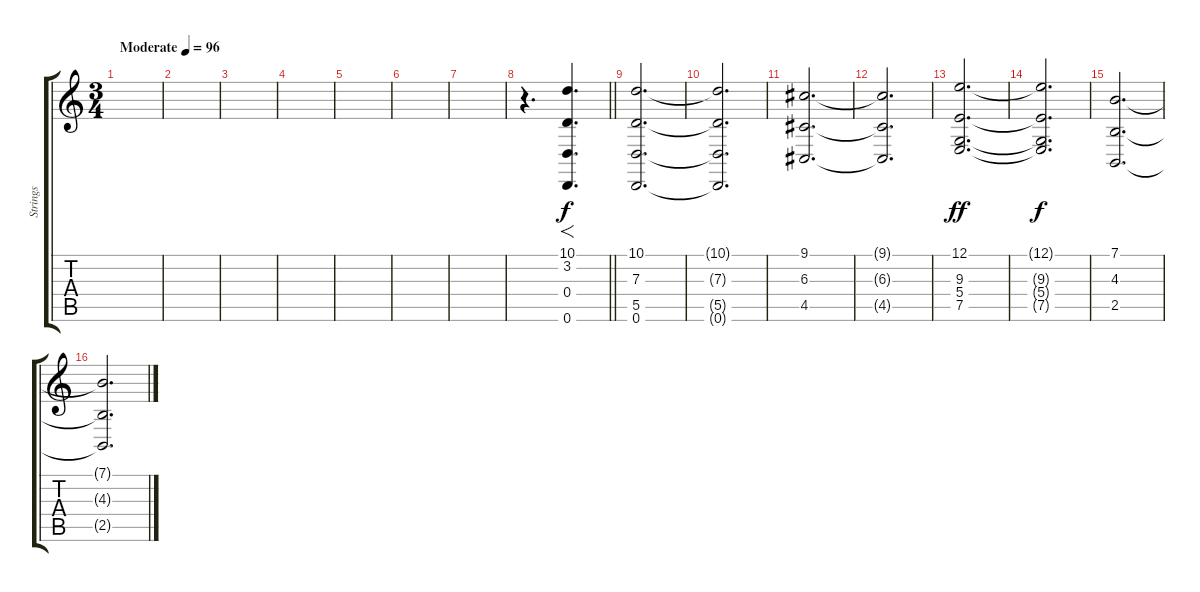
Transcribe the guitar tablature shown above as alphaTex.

\track ("Strings" "Strings") {instrument stringensemble1}
\staff {score tabs}
\tuning (E4 B3 G3 D3 A2 D2) {hide}
\ts (3 4)
\tempo (96 "Moderate")
\clef g2
\ks c
|
|
|
|
|
|
|
\barLineRight lightlight
r.4{d} (10.1 3.2 0.4 0.6).4{f d} |
(10.1 7.3 5.5 0.6).2{d dy f} |
(10.1{t} 7.3{t} 5.5{t} 0.6{t}).2{d} |
(9.1 6.3 4.5).2{d} |
(9.1{t} 6.3{t} 4.5{t}).2{d} |
(12.1 9.3 5.4 7.5).2{d dy ff} |
(12.1{t} 9.3{t} 5.4{t} 7.5{t}).2{d dy f} |
(7.1 4.3 2.5).2{d} |
(7.1{t} 4.3{t} 2.5{t}).2{d}
